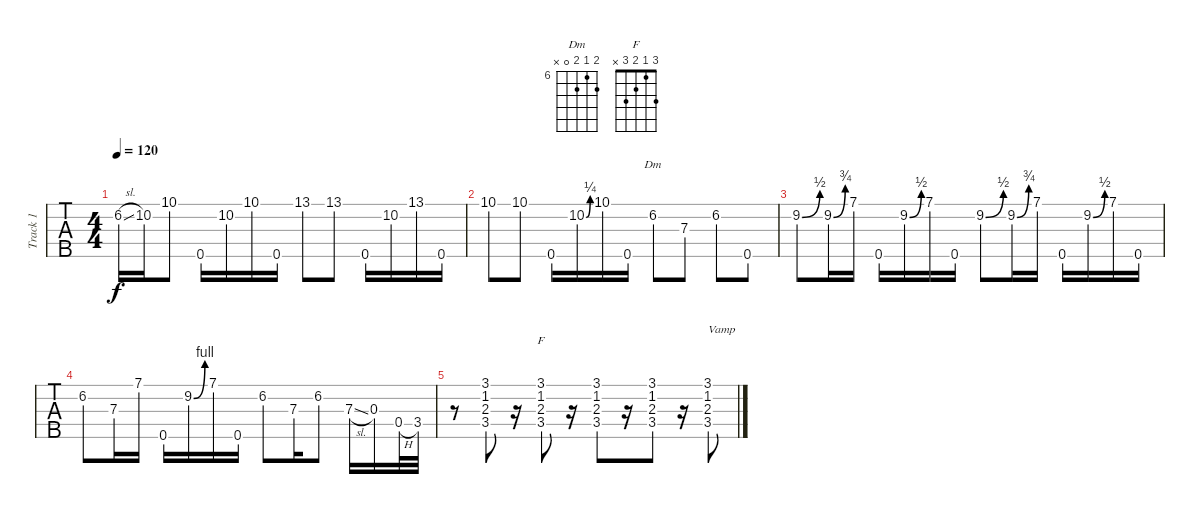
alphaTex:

\track ("Track 1" "Track 1") {instrument banjo}
\staff {tabs}
\tuning (D4 B3 G3 D3 A4) {hide}
\displaytranspose 12
\chord ("Dm" 7 6 7 0 x) {firstfret 6}
\chord ("F" 3 1 2 3 x)
\ts (4 4)
\tempo 120
\clef g2
\ks c
6.2{sl}.16{dy f} 10.2.16 10.1.8 0.5.16 10.2.16 10.1.16 0.5.16 13.1.8 13.1.8 0.5.16 10.2.16 13.1.16 0.5.16 |
10.1.8 10.1.8 0.5.16 10.2{be (bend 0 0 60 1)}.16 10.1.16 0.5.16 6.2.8{ch "Dm"} 7.3.8 6.2.8 0.5.8 |
9.2{be (bend 0 0 60 2)}.8 9.2{be (bend 0 0 60 3)}.16 7.1.16 0.5.16 9.2{be (bend 0 0 60 2)}.16 7.1.16 0.5.16 9.2{be (bend 0 0 60 2)}.8 9.2{be (bend 0 0 60 3)}.16 7.1.16 0.5.16 9.2{be (bend 0 0 60 2)}.16 7.1.16 0.5.16 |
6.2.8 7.3.16 7.1.16 0.5.16 9.2{be (bend 0 0 60 4)}.16 7.1.16 0.5.16 6.2.8 7.3.16 6.2.8 7.3{sl}.16 0.3.16 0.4{h}.32 3.4.32 |
r.8 (3.1 1.2 2.3 3.4).8 r.16 (3.1 1.2 2.3 3.4).8{ch "F"} r.16 (3.1 1.2 2.3 3.4).8 r.16 (3.1 1.2 2.3 3.4).8 r.16 (3.1 1.2 2.3 3.4).8{txt "Vamp"}
